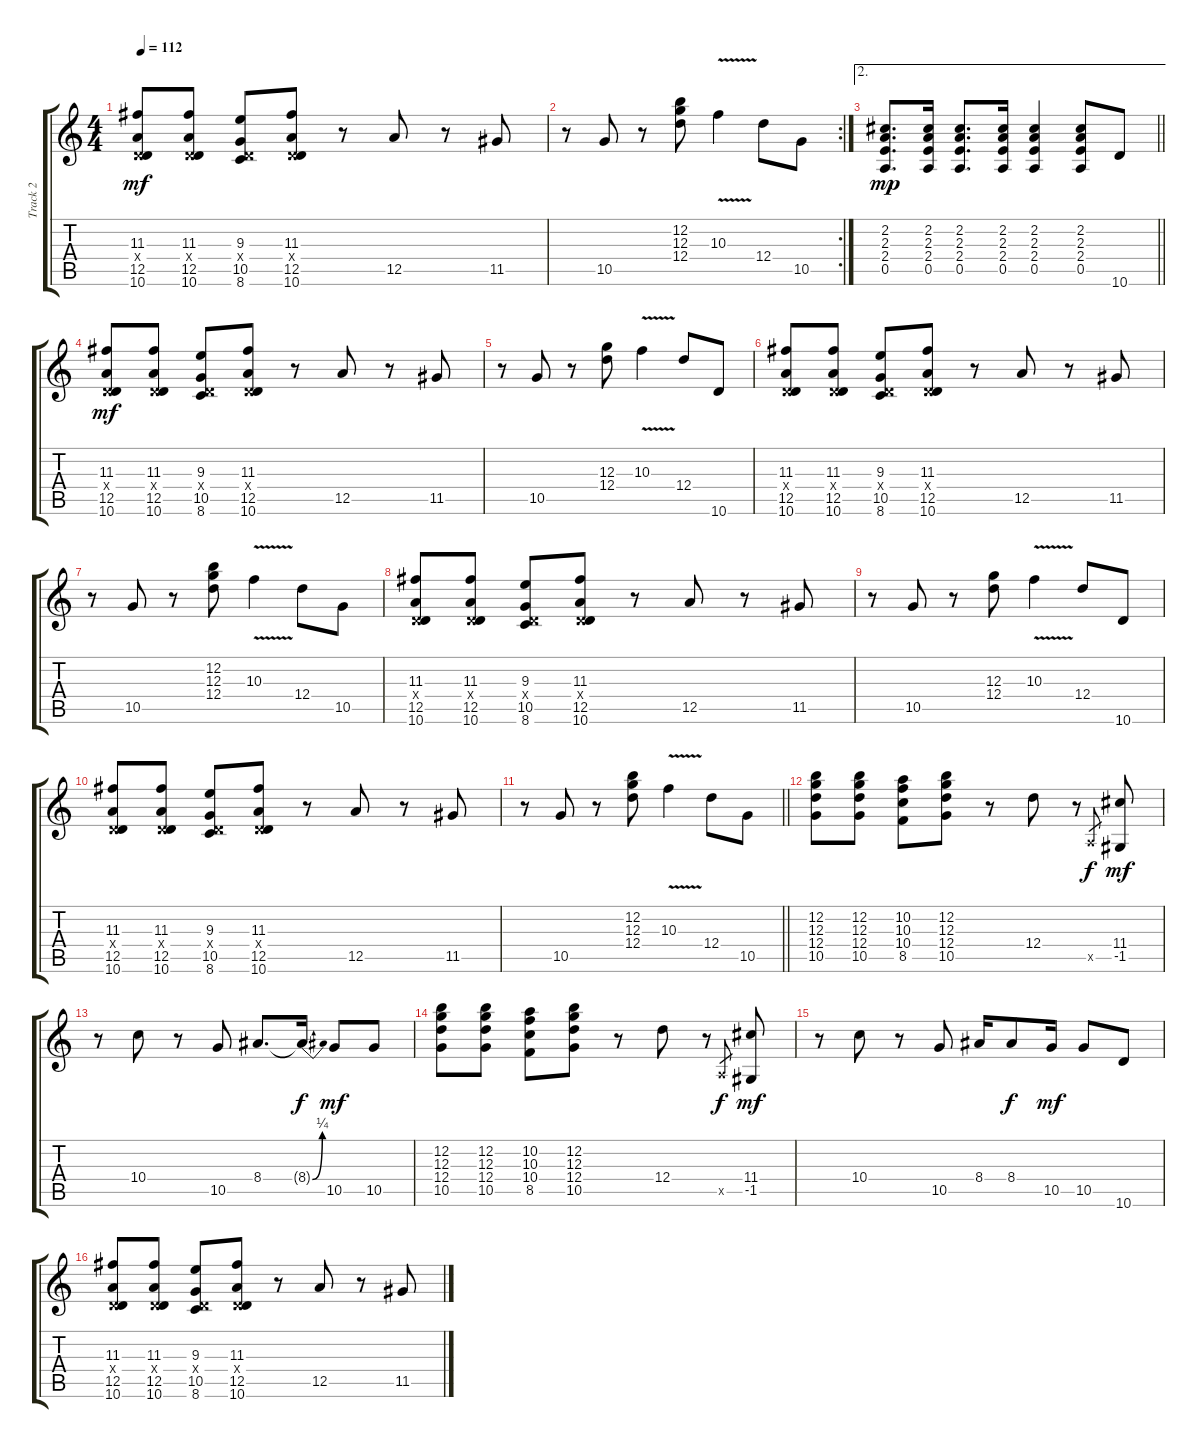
\track ("Track 2" "Track 2") {instrument overdrivenguitar}
\staff {score tabs}
\tuning (E4 B3 G3 D3 A2 E2) {hide}
\ts (4 4)
\tempo 112
\clef g2
\ks c
(11.3 0.4{x} 12.5 10.6).8{dy mf} (11.3 0.4{x} 12.5 10.6).8 (9.3 0.4{x} 10.5 8.6).8 (11.3 0.4{x} 12.5 10.6).8 r.8 12.5.8 r.8 11.5.8 |
\rc 2
r.8 10.5.8 r.8 (12.2 12.3 12.4).8 10.3{v}.4 12.4.8 10.5.8 |
\ae 2
\barLineRight lightlight
(2.2 2.3 2.4 0.5).8{d dy mp} (2.2 2.3 2.4 0.5).16 (2.2 2.3 2.4 0.5).8{d} (2.2 2.3 2.4 0.5).16 (2.2 2.3 2.4 0.5).4 (2.2 2.3 2.4 0.5).8 10.6.8 |
(11.3 0.4{x} 12.5 10.6).8{dy mf} (11.3 0.4{x} 12.5 10.6).8 (9.3 0.4{x} 10.5 8.6).8 (11.3 0.4{x} 12.5 10.6).8 r.8 12.5.8 r.8 11.5.8 |
r.8 10.5.8 r.8 (12.3 12.4).8 10.3{v}.4 12.4.8 10.6.8 |
(11.3 0.4{x} 12.5 10.6).8 (11.3 0.4{x} 12.5 10.6).8 (9.3 0.4{x} 10.5 8.6).8 (11.3 0.4{x} 12.5 10.6).8 r.8 12.5.8 r.8 11.5.8 |
r.8 10.5.8 r.8 (12.2 12.3 12.4).8 10.3{v}.4 12.4.8 10.5.8 |
(11.3 0.4{x} 12.5 10.6).8 (11.3 0.4{x} 12.5 10.6).8 (9.3 0.4{x} 10.5 8.6).8 (11.3 0.4{x} 12.5 10.6).8 r.8 12.5.8 r.8 11.5.8 |
r.8 10.5.8 r.8 (12.3 12.4).8 10.3{v}.4 12.4.8 10.6.8 |
(11.3 0.4{x} 12.5 10.6).8 (11.3 0.4{x} 12.5 10.6).8 (9.3 0.4{x} 10.5 8.6).8 (11.3 0.4{x} 12.5 10.6).8 r.8 12.5.8 r.8 11.5.8 |
\barLineRight lightlight
r.8 10.5.8 r.8 (12.2 12.3 12.4).8 10.3{v}.4 12.4.8 10.5.8 |
(12.2 12.3 12.4 10.5).8 (12.2 12.3 12.4 10.5).8 (10.2 10.3 10.4 8.5).8 (12.2 12.3 12.4 10.5).8 r.8 12.4.8 r.8 0.5{x}.8{gr dy f} (11.4 -1.5).8{dy mf} |
r.8 10.4.8 r.8 10.5.8 8.4.8{d} 8.4{be (bend 0 0 60 1) t}.16{dy f} 10.5.8{dy mf} 10.5.8 |
(12.2 12.3 12.4 10.5).8 (12.2 12.3 12.4 10.5).8 (10.2 10.3 10.4 8.5).8 (12.2 12.3 12.4 10.5).8 r.8 12.4.8 r.8 0.5{x}.8{gr dy f} (11.4 -1.5).8{dy mf} |
r.8 10.4.8 r.8 10.5.8 8.4.16 8.4.8{dy f} 10.5.16{dy mf} 10.5.8 10.6.8 |
(11.3 0.4{x} 12.5 10.6).8 (11.3 0.4{x} 12.5 10.6).8 (9.3 0.4{x} 10.5 8.6).8 (11.3 0.4{x} 12.5 10.6).8 r.8 12.5.8 r.8 11.5.8
